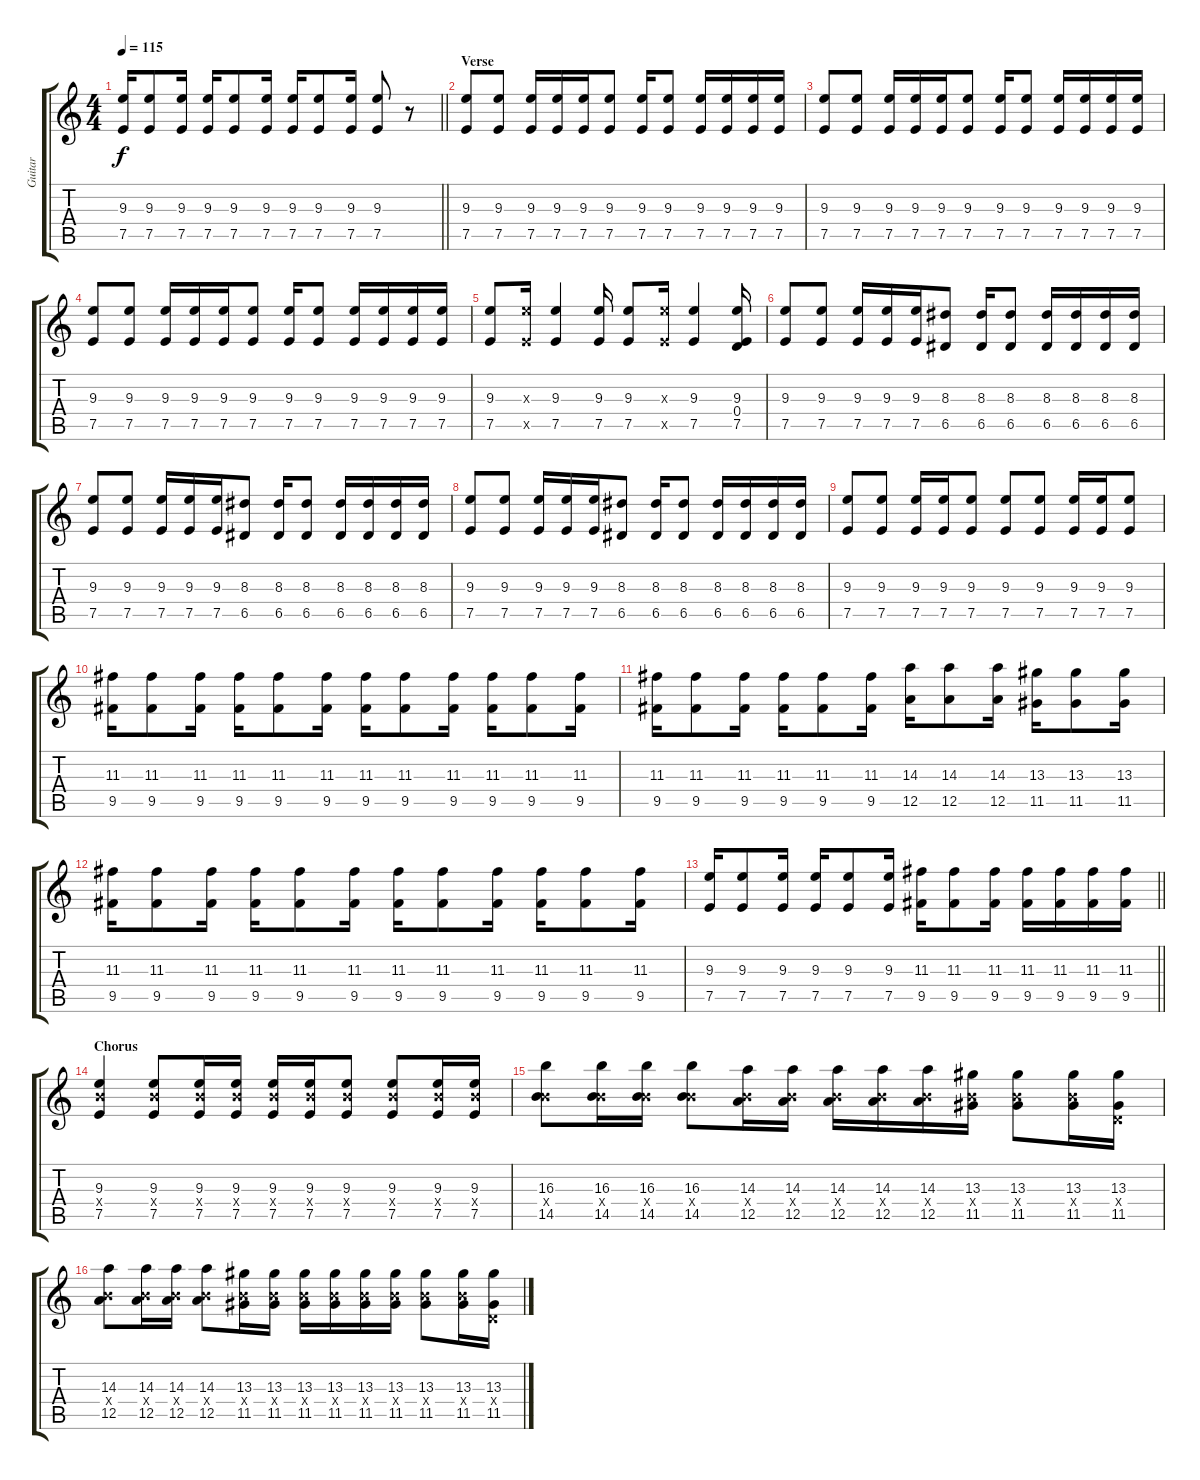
\track ("Guitar" "Guitar") {instrument distortionguitar}
\staff {score tabs}
\tuning (E4 B3 G3 D3 A2 E2) {hide}
\ts (4 4)
\tempo 115
\clef g2
\barLineRight lightlight
\ks c
(9.3 7.5).16{dy f} (9.3 7.5).8 (9.3 7.5).16 (9.3 7.5).16 (9.3 7.5).8 (9.3 7.5).16 (9.3 7.5).16 (9.3 7.5).8 (9.3 7.5).16 (9.3 7.5).8 r.8 |
\section ("" "Verse")
(9.3 7.5).8 (9.3 7.5).8 (9.3 7.5).16 (9.3 7.5).16 (9.3 7.5).16 (9.3 7.5).8 (9.3 7.5).16 (9.3 7.5).8 (9.3 7.5).16 (9.3 7.5).16 (9.3 7.5).16 (9.3 7.5).16 |
(9.3 7.5).8 (9.3 7.5).8 (9.3 7.5).16 (9.3 7.5).16 (9.3 7.5).16 (9.3 7.5).8 (9.3 7.5).16 (9.3 7.5).8 (9.3 7.5).16 (9.3 7.5).16 (9.3 7.5).16 (9.3 7.5).16 |
(9.3 7.5).8 (9.3 7.5).8 (9.3 7.5).16 (9.3 7.5).16 (9.3 7.5).16 (9.3 7.5).8 (9.3 7.5).16 (9.3 7.5).8 (9.3 7.5).16 (9.3 7.5).16 (9.3 7.5).16 (9.3 7.5).16 |
(9.3 7.5).8 (9.3{x} 7.5{x}).16 (9.3 7.5).4 (9.3 7.5).16 (9.3 7.5).8 (9.3{x} 7.5{x}).16 (9.3 7.5).4 (9.3 0.4 7.5).16 |
(9.3 7.5).8 (9.3 7.5).8 (9.3 7.5).16 (9.3 7.5).16 (9.3 7.5).16 (8.3 6.5).8 (8.3 6.5).16 (8.3 6.5).8 (8.3 6.5).16 (8.3 6.5).16 (8.3 6.5).16 (8.3 6.5).16 |
(9.3 7.5).8 (9.3 7.5).8 (9.3 7.5).16 (9.3 7.5).16 (9.3 7.5).16 (8.3 6.5).8 (8.3 6.5).16 (8.3 6.5).8 (8.3 6.5).16 (8.3 6.5).16 (8.3 6.5).16 (8.3 6.5).16 |
(9.3 7.5).8 (9.3 7.5).8 (9.3 7.5).16 (9.3 7.5).16 (9.3 7.5).16 (8.3 6.5).8 (8.3 6.5).16 (8.3 6.5).8 (8.3 6.5).16 (8.3 6.5).16 (8.3 6.5).16 (8.3 6.5).16 |
(9.3 7.5).8 (9.3 7.5).8 (9.3 7.5).16 (9.3 7.5).16 (9.3 7.5).8 (9.3 7.5).8 (9.3 7.5).8 (9.3 7.5).16 (9.3 7.5).16 (9.3 7.5).8 |
(11.3 9.5).16 (11.3 9.5).8 (11.3 9.5).16 (11.3 9.5).16 (11.3 9.5).8 (11.3 9.5).16 (11.3 9.5).16 (11.3 9.5).8 (11.3 9.5).16 (11.3 9.5).16 (11.3 9.5).8 (11.3 9.5).16 |
(11.3 9.5).16 (11.3 9.5).8 (11.3 9.5).16 (11.3 9.5).16 (11.3 9.5).8 (11.3 9.5).16 (14.3 12.5).16 (14.3 12.5).8 (14.3 12.5).16 (13.3 11.5).16 (13.3 11.5).8 (13.3 11.5).16 |
(11.3 9.5).16 (11.3 9.5).8 (11.3 9.5).16 (11.3 9.5).16 (11.3 9.5).8 (11.3 9.5).16 (11.3 9.5).16 (11.3 9.5).8 (11.3 9.5).16 (11.3 9.5).16 (11.3 9.5).8 (11.3 9.5).16 |
\barLineRight lightlight
(9.3 7.5).16 (9.3 7.5).8 (9.3 7.5).16 (9.3 7.5).16 (9.3 7.5).8 (9.3 7.5).16 (11.3 9.5).16 (11.3 9.5).8 (11.3 9.5).16 (11.3 9.5).16 (11.3 9.5).16 (11.3 9.5).16 (11.3 9.5).16 |
\section ("" "Chorus")
(9.3 9.4{x} 7.5).4 (9.3 9.4{x} 7.5).8 (9.3 9.4{x} 7.5).16 (9.3 9.4{x} 7.5).16 (9.3 9.4{x} 7.5).16 (9.3 9.4{x} 7.5).16 (9.3 9.4{x} 7.5).8 (9.3 9.4{x} 7.5).8 (9.3 9.4{x} 7.5).16 (9.3 9.4{x} 7.5).16 |
(16.3 9.4{x} 14.5).8 (16.3 9.4{x} 14.5).16 (16.3 9.4{x} 14.5).16 (16.3 9.4{x} 14.5).8 (14.3 9.4{x} 12.5).16 (14.3 9.4{x} 12.5).16 (14.3 9.4{x} 12.5).16 (14.3 9.4{x} 12.5).16 (14.3 9.4{x} 12.5).16 (13.3 9.4{x} 11.5).16 (13.3 9.4{x} 11.5).8 (13.3 9.4{x} 11.5).16 (13.3 0.4{x} 11.5).16 |
(14.3 9.4{x} 12.5).8 (14.3 9.4{x} 12.5).16 (14.3 9.4{x} 12.5).16 (14.3 9.4{x} 12.5).8 (13.3 9.4{x} 11.5).16 (13.3 9.4{x} 11.5).16 (13.3 9.4{x} 11.5).16 (13.3 9.4{x} 11.5).16 (13.3 9.4{x} 11.5).16 (13.3 9.4{x} 11.5).16 (13.3 9.4{x} 11.5).8 (13.3 9.4{x} 11.5).16 (13.3 0.4{x} 11.5).16
